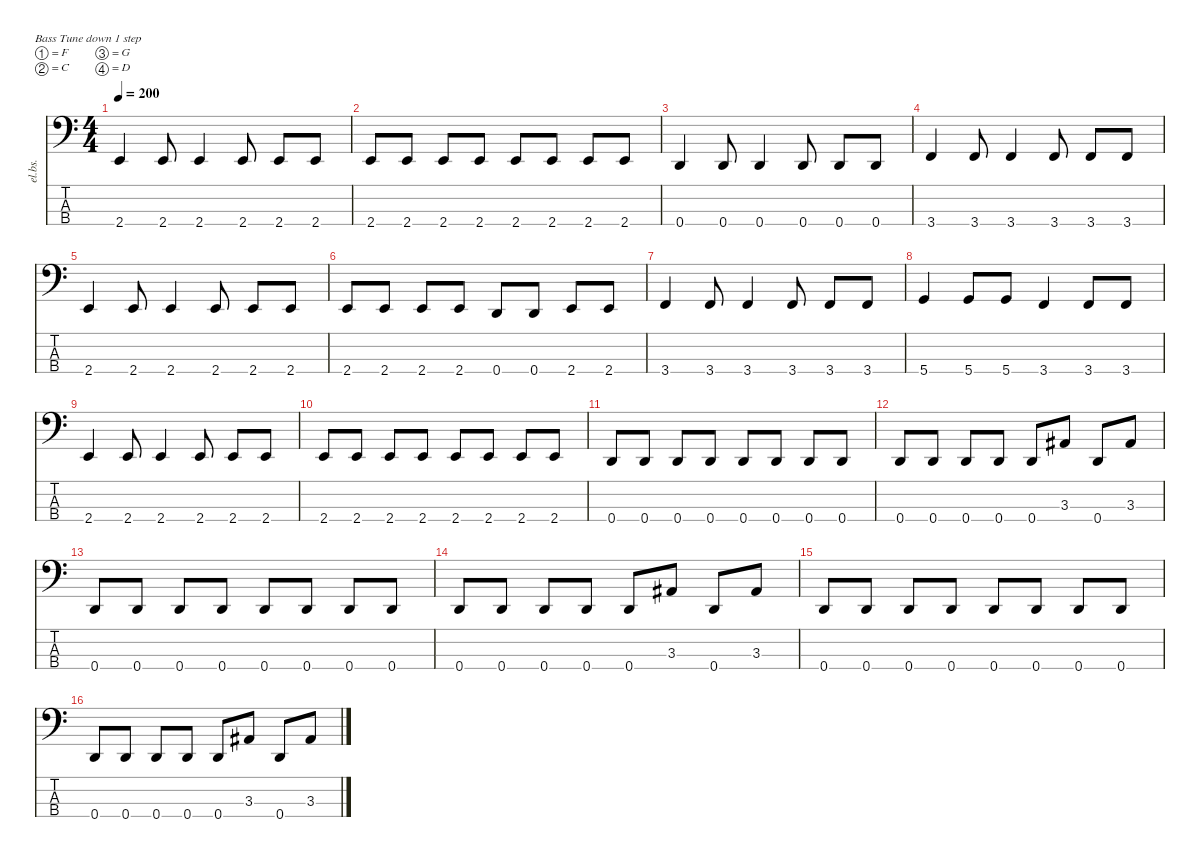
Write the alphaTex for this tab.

\defaultSystemsLayout 4
\hideDynamics
\bracketExtendMode nobrackets
\track ("Bas" "el.bs.") {instrument electricbasspick}
\staff {score tabs}
\tuning (F2 C2 G1 D1)
\ts (4 4)
\tempo 200
\clef f4
\ks c
2.4.4{dy f} 2.4.8 2.4.4 2.4.8 2.4.8 2.4.8 |
2.4.8 2.4.8 2.4.8 2.4.8 2.4.8 2.4.8 2.4.8 2.4.8 |
0.4.4 0.4.8 0.4.4 0.4.8 0.4.8 0.4.8 |
3.4.4 3.4.8 3.4.4 3.4.8 3.4.8 3.4.8 |
2.4.4 2.4.8 2.4.4 2.4.8 2.4.8 2.4.8 |
2.4.8 2.4.8 2.4.8 2.4.8 0.4.8 0.4.8 2.4.8 2.4.8 |
3.4.4 3.4.8 3.4.4 3.4.8 3.4.8 3.4.8 |
5.4.4 5.4.8 5.4.8 3.4.4 3.4.8 3.4.8 |
2.4.4 2.4.8 2.4.4 2.4.8 2.4.8 2.4.8 |
2.4.8 2.4.8 2.4.8 2.4.8 2.4.8 2.4.8 2.4.8 2.4.8 |
0.4.8 0.4.8 0.4.8 0.4.8 0.4.8 0.4.8 0.4.8 0.4.8 |
0.4.8 0.4.8 0.4.8 0.4.8 0.4.8 3.3{acc #}.8 0.4.8 3.3{acc #}.8 |
0.4.8 0.4.8 0.4.8 0.4.8 0.4.8 0.4.8 0.4.8 0.4.8 |
0.4.8 0.4.8 0.4.8 0.4.8 0.4.8 3.3{acc #}.8 0.4.8 3.3{acc #}.8 |
0.4.8 0.4.8 0.4.8 0.4.8 0.4.8 0.4.8 0.4.8 0.4.8 |
0.4.8 0.4.8 0.4.8 0.4.8 0.4.8 3.3{acc #}.8 0.4.8 3.3{acc #}.8
